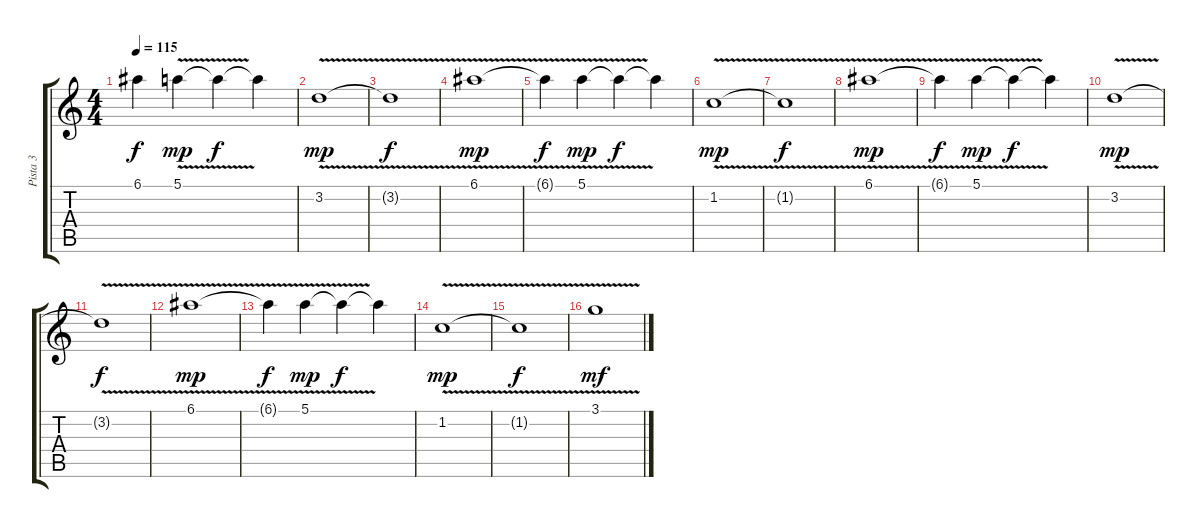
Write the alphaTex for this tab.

\track ("Pista 3" "Pista 3") {instrument overdrivenguitar}
\staff {score tabs}
\tuning (E4 B3 G3 D3 A2 E2) {hide}
\ts (4 4)
\tempo 115
\clef g2
\ks c
6.1{t}.4{dy f} 5.1{v}.4{dy mp} 5.1{t}.4{dy f} 5.1{t}.4 |
3.2{v}.1{dy mp} |
3.2{t}.1{dy f} |
6.1{v}.1{dy mp} |
6.1{t}.4{dy f} 5.1{v}.4{dy mp} 5.1{t}.4{dy f} 5.1{t}.4 |
1.2{v}.1{dy mp} |
1.2{t}.1{dy f} |
6.1{v}.1{dy mp} |
6.1{t}.4{dy f} 5.1{v}.4{dy mp} 5.1{t}.4{dy f} 5.1{t}.4 |
3.2{v}.1{dy mp} |
3.2{t}.1{dy f} |
6.1{v}.1{dy mp} |
6.1{t}.4{dy f} 5.1{v}.4{dy mp} 5.1{t}.4{dy f} 5.1{t}.4 |
1.2{v}.1{dy mp} |
1.2{t}.1{dy f} |
3.1{v}.1{dy mf}
